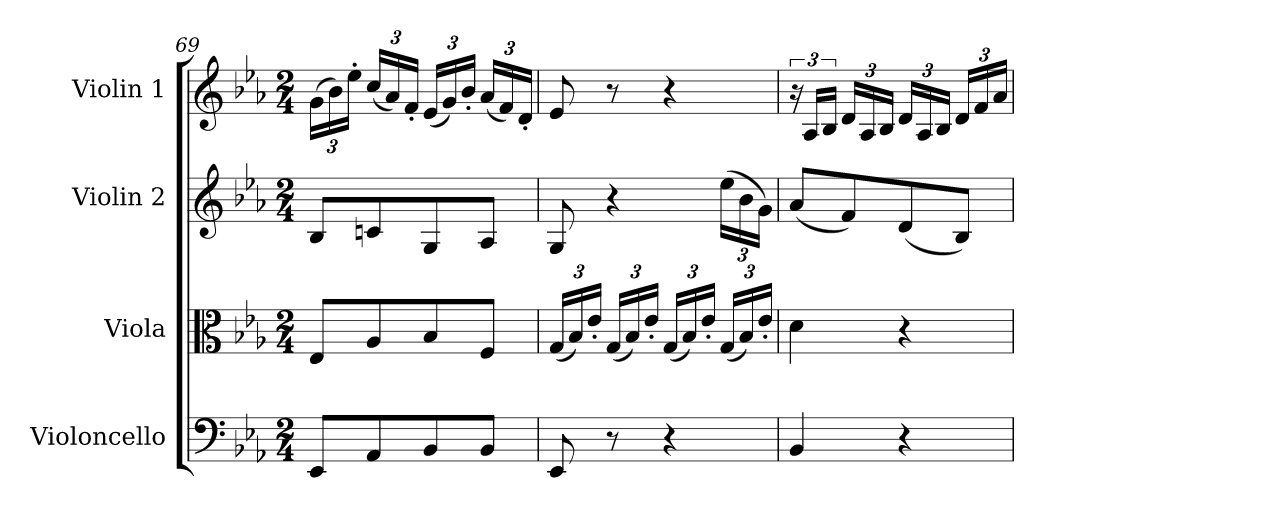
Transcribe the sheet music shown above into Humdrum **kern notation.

**kern	**kern	**kern	**kern
*part4	*part3	*part2	*part1
*staff4	*staff3	*staff2	*staff1
*I"Violoncello	*I"Viola	*I"Violin 2	*I"Violin 1
*I'Vc	*I'Vla	*I'Vln	*I'Vln
!!LO:LB:g=z
*clefF4	*clefC3	*clefG2	*clefG2
*k[b-e-a-]	*k[b-e-a-]	*k[b-e-a-]	*k[b-e-a-]
*M2/4	*M2/4	*M2/4	*M2/4
*	*	*	*Xbrackettup
=69	=69	=69	=69
8EE-/L	8E-/L	8B-/L	(24g\LL
.	.	.	24b-\)
.	.	.	24ee-'\JJ
8AA-/	8A-/	8cn/	(24cc/LL
.	.	.	24a-/)
.	.	.	24f'/JJ
8BB-/	8B-/	8G/	(24e-/LL
.	.	.	24g/)
.	.	.	24b-'/JJ
8BB-/J	8F/J	8A-/J	(24a-/LL
.	.	.	24f/)
.	.	.	24d'/JJ
=70	=70	=70	=70
*	*Xbrackettup	*	*
8EE-/	(24G/LL	8G/	8e-/
.	24B-/)	.	.
.	24e-'/JJ	.	.
8r	(24G/LL	4r	8r
.	24B-/)	.	.
.	24e-'/JJ	.	.
4r	(24G/LL	.	4r
.	24B-/)	.	.
.	24e-'/JJ	.	.
*	*	*Xbrackettup	*
.	(24G/LL	(24ee-\LL	.
.	24B-/)	24b-\	.
.	24e-'/JJ	24g\JJ)	.
=71	=71	=71	=71
*	*	*	*brackettup
4BB-/	4d\	(8a-/L	24r
.	.	.	24A-/LL
.	.	.	24B-/JJ
*	*	*	*Xbrackettup
.	.	8f/)	24d/LL
.	.	.	24A-/
.	.	.	24B-/JJ
4r	4r	(8d/	24d/LL
.	.	.	24A-/
.	.	.	24B-/JJ
.	.	8B-/J)	24d/LL
.	.	.	24f/
.	.	.	24a-/JJ
=	=	=	=
*-	*-	*-	*-
